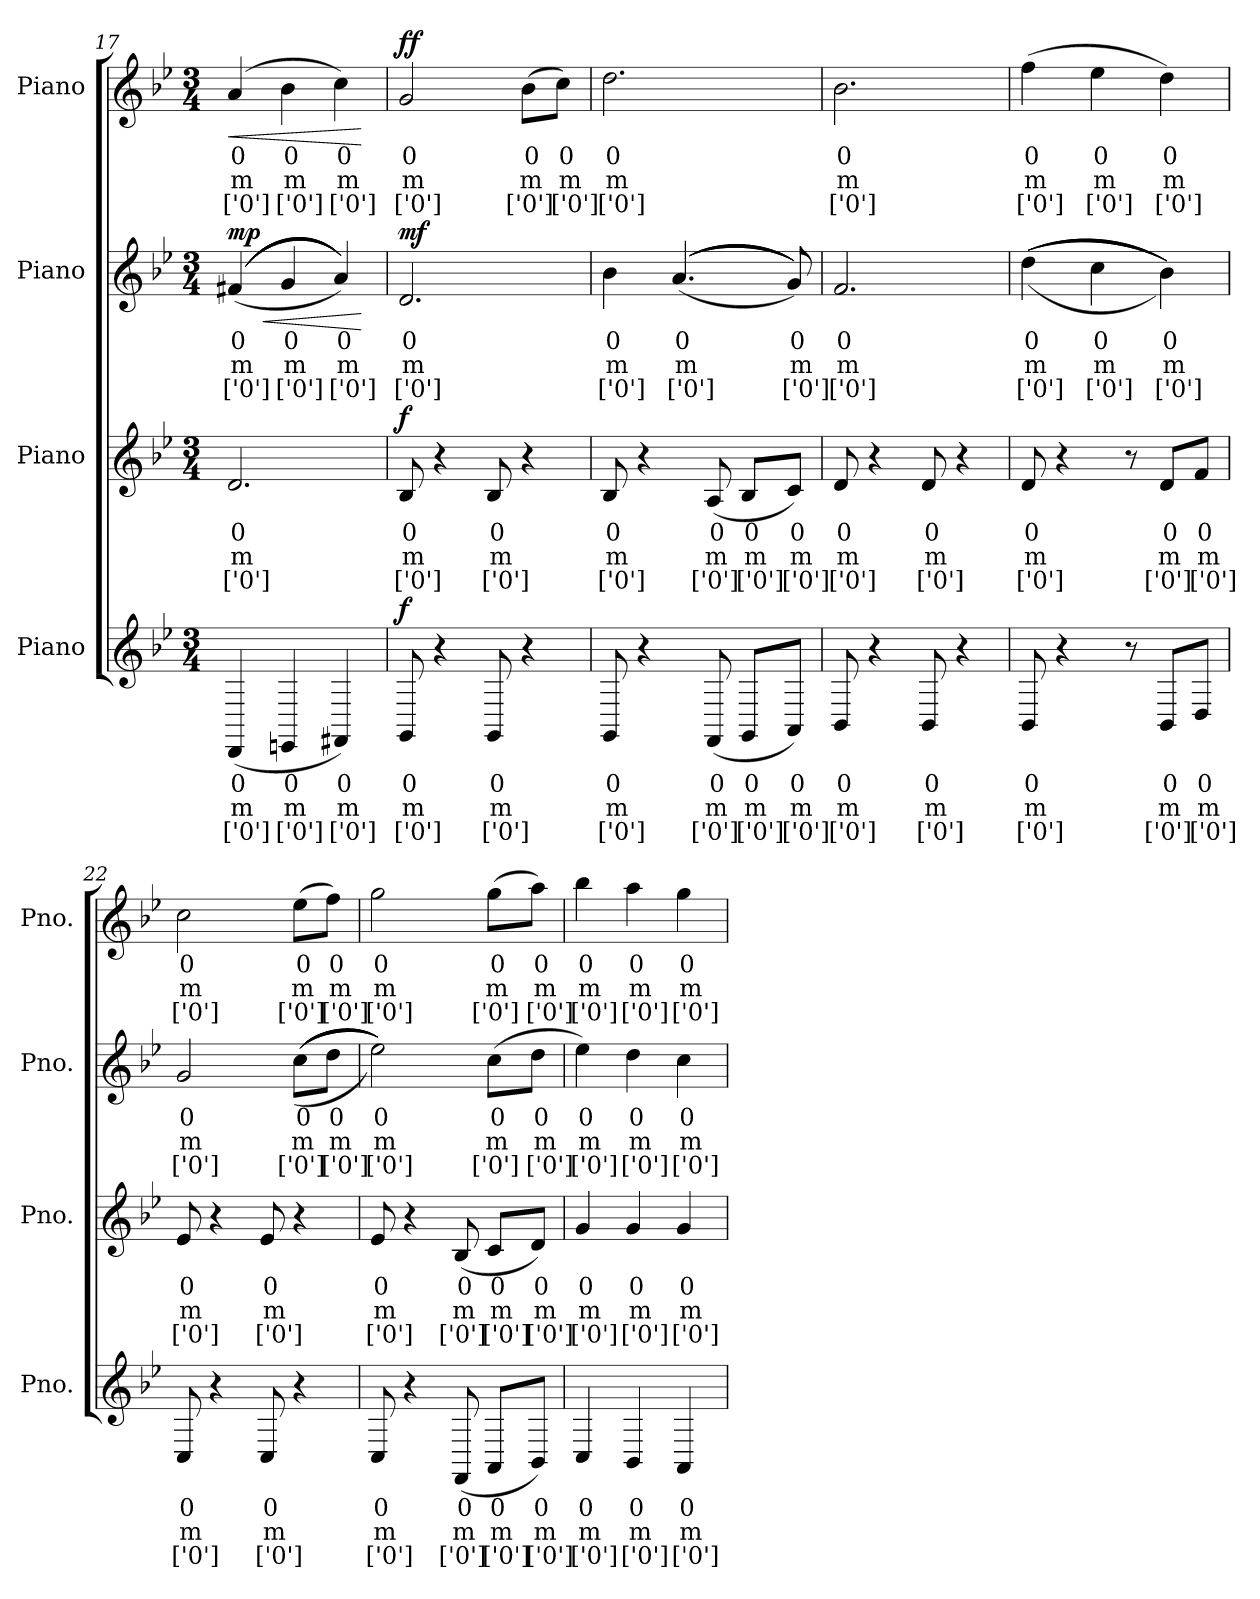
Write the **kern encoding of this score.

**kern	**text	**text	**text	**dynam	**kern	**text	**text	**text	**dynam	**kern	**text	**text	**text	**dynam	**kern	**text	**text	**text	**dynam
*part4	*part4	*part4	*part4	*part4	*part3	*part3	*part3	*part3	*part3	*part2	*part2	*part2	*part2	*part2	*part1	*part1	*part1	*part1	*part1
*staff4	*staff4	*staff4	*staff4	*staff4	*staff3	*staff3	*staff3	*staff3	*staff3	*staff2	*staff2	*staff2	*staff2	*staff2	*staff1	*staff1	*staff1	*staff1	*staff1
*I"Piano	*	*	*	*	*I"Piano	*	*	*	*	*I"Piano	*	*	*	*	*I"Piano	*	*	*	*
*I'Pno.	*	*	*	*	*I'Pno.	*	*	*	*	*I'Pno.	*	*	*	*	*I'Pno.	*	*	*	*
*clefG2	*	*	*	*	*clefG2	*	*	*	*	*clefG2	*	*	*	*	*clefG2	*	*	*	*
*k[b-e-]	*	*	*	*	*k[b-e-]	*	*	*	*	*k[b-e-]	*	*	*	*	*k[b-e-]	*	*	*	*
*M3/4	*	*	*	*	*M3/4	*	*	*	*	*M3/4	*	*	*	*	*M3/4	*	*	*	*
=17	=17	=17	=17	=17	=17	=17	=17	=17	=17	=17	=17	=17	=17	=17	=17	=17	=17	=17	=17
!	!	!	!	!	!	!	!	!	!	!	!	!	!	!LO:HP:b	!	!	!	!	!
!	!	!	!	!	!	!	!	!	!	!	!	!	!	!LO:DY:n=1:b	!	!	!	!	!LO:HP:b
(<4DDi/	0	m	['0']	.	2.dj/	0	m	['0']	.	(<(<(<(<(<4f#XZ/	0	m	['0']	< mp	(>4aV/	0	m	['0']	<
4EEni/	0	m	['0']	.	.	.	.	.	.	4gZ/	0	m	['0']	.	4b-V\	0	m	['0']	.
4FF#Xi/)	0	m	['0']	.	.	.	.	.	.	4aZ/)))))	0	m	['0']	.	4ccV\)	0	m	['0']	.
.	.	.	.	.	.	.	.	.	.	.	.	.	.	[	.	.	.	.	[
!!LO:LB:g=z
=18	=18	=18	=18	=18	=18	=18	=18	=18	=18	=18	=18	=18	=18	=18	=18	=18	=18	=18	=18
!	!	!	!	!LO:DY:b	!	!	!	!	!LO:DY:b	!	!	!	!	!LO:DY:b	!	!	!	!	!LO:DY:b
8GGi/	0	m	['0']	f	8B-j/	0	m	['0']	f	2.dZ/	0	m	['0']	mf	2gV/	0	m	['0']	ff
4r	.	.	.	.	4r	.	.	.	.	.	.	.	.	.	.	.	.	.	.
8GGi/	0	m	['0']	.	8B-j/	0	m	['0']	.	.	.	.	.	.	.	.	.	.	.
4r	.	.	.	.	4r	.	.	.	.	.	.	.	.	.	(>8b-V\L	0	m	['0']	.
.	.	.	.	.	.	.	.	.	.	.	.	.	.	.	8ccV\J)	0	m	['0']	.
=19	=19	=19	=19	=19	=19	=19	=19	=19	=19	=19	=19	=19	=19	=19	=19	=19	=19	=19	=19
8GGi/	0	m	['0']	.	8B-j/	0	m	['0']	.	4b-Z\	0	m	['0']	.	2.ddV\	0	m	['0']	.
4r	.	.	.	.	4r	.	.	.	.	.	.	.	.	.	.	.	.	.	.
.	.	.	.	.	.	.	.	.	.	(<(<(<(<(<4.aZ/	0	m	['0']	.	.	.	.	.	.
(<8FFi/	0	m	['0']	.	(<8Aj/	0	m	['0']	.	.	.	.	.	.	.	.	.	.	.
8GGi/L	0	m	['0']	.	8B-j/L	0	m	['0']	.	.	.	.	.	.	.	.	.	.	.
8AAi/J)	0	m	['0']	.	8cj/J)	0	m	['0']	.	8gZ/)))))	0	m	['0']	.	.	.	.	.	.
=20	=20	=20	=20	=20	=20	=20	=20	=20	=20	=20	=20	=20	=20	=20	=20	=20	=20	=20	=20
8BB-i/	0	m	['0']	.	8dj/	0	m	['0']	.	2.fZ/	0	m	['0']	.	2.b-V\	0	m	['0']	.
4r	.	.	.	.	4r	.	.	.	.	.	.	.	.	.	.	.	.	.	.
8BB-i/	0	m	['0']	.	8dj/	0	m	['0']	.	.	.	.	.	.	.	.	.	.	.
4r	.	.	.	.	4r	.	.	.	.	.	.	.	.	.	.	.	.	.	.
=21	=21	=21	=21	=21	=21	=21	=21	=21	=21	=21	=21	=21	=21	=21	=21	=21	=21	=21	=21
8BB-i/	0	m	['0']	.	8dj/	0	m	['0']	.	(>(>(>(>(>4ddZ\	0	m	['0']	.	(>4ffV\	0	m	['0']	.
4r	.	.	.	.	4r	.	.	.	.	.	.	.	.	.	.	.	.	.	.
.	.	.	.	.	.	.	.	.	.	4ccZ\	0	m	['0']	.	4ee-V\	0	m	['0']	.
8r	.	.	.	.	8r	.	.	.	.	.	.	.	.	.	.	.	.	.	.
8BB-i/L	0	m	['0']	.	8dj/L	0	m	['0']	.	4b-Z\)))))	0	m	['0']	.	4ddV\)	0	m	['0']	.
8Di/J	0	m	['0']	.	8fj/J	0	m	['0']	.	.	.	.	.	.	.	.	.	.	.
=22	=22	=22	=22	=22	=22	=22	=22	=22	=22	=22	=22	=22	=22	=22	=22	=22	=22	=22	=22
8Ci/	0	m	['0']	.	8e-j/	0	m	['0']	.	2gZ/	0	m	['0']	.	2ccV\	0	m	['0']	.
4r	.	.	.	.	4r	.	.	.	.	.	.	.	.	.	.	.	.	.	.
8Ci/	0	m	['0']	.	8e-j/	0	m	['0']	.	.	.	.	.	.	.	.	.	.	.
4r	.	.	.	.	4r	.	.	.	.	(>(>(>(>(>8ccZ\L	0	m	['0']	.	(>8ee-V\L	0	m	['0']	.
.	.	.	.	.	.	.	.	.	.	8ddZ\J	0	m	['0']	.	8ffV\J)	0	m	['0']	.
=23	=23	=23	=23	=23	=23	=23	=23	=23	=23	=23	=23	=23	=23	=23	=23	=23	=23	=23	=23
8Ci/	0	m	['0']	.	8e-j/	0	m	['0']	.	2ee-Z\)))))	0	m	['0']	.	2ggV\	0	m	['0']	.
4r	.	.	.	.	4r	.	.	.	.	.	.	.	.	.	.	.	.	.	.
(<8FFi/	0	m	['0']	.	(<8B-j/	0	m	['0']	.	.	.	.	.	.	.	.	.	.	.
8AAi/L	0	m	['0']	.	8cj/L	0	m	['0']	.	(>8ccZ\L	0	m	['0']	.	(>8ggV\L	0	m	['0']	.
8BB-i/J)	0	m	['0']	.	8dj/J)	0	m	['0']	.	8ddZ\J	0	m	['0']	.	8aaV\J)	0	m	['0']	.
=24	=24	=24	=24	=24	=24	=24	=24	=24	=24	=24	=24	=24	=24	=24	=24	=24	=24	=24	=24
4Ci/	0	m	['0']	.	4gj/	0	m	['0']	.	4ee-Z\)	0	m	['0']	.	4bb-V\	0	m	['0']	.
4BB-i/	0	m	['0']	.	4gj/	0	m	['0']	.	4ddZ\	0	m	['0']	.	4aaV\	0	m	['0']	.
4AAi/	0	m	['0']	.	4gj/	0	m	['0']	.	4ccZ\	0	m	['0']	.	4ggV\	0	m	['0']	.
=	=	=	=	=	=	=	=	=	=	=	=	=	=	=	=	=	=	=	=
*-	*-	*-	*-	*-	*-	*-	*-	*-	*-	*-	*-	*-	*-	*-	*-	*-	*-	*-	*-
